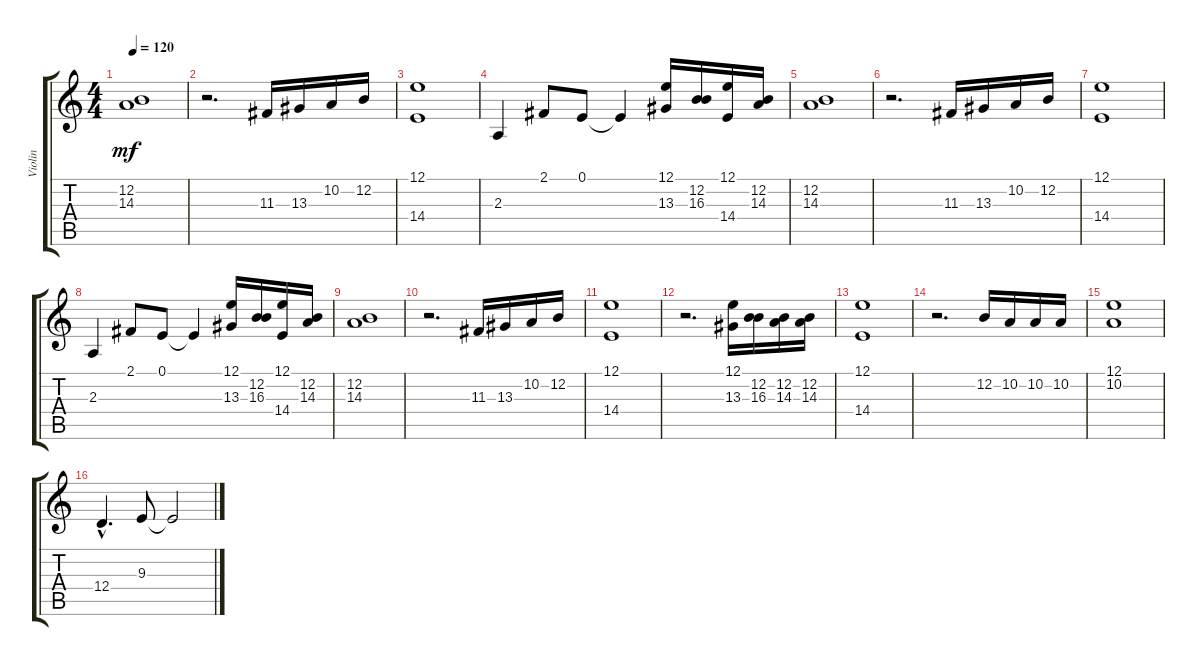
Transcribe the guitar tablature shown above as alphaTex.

\track ("Violin" "Violin") {instrument violin}
\staff {score tabs}
\tuning (E4 B3 G3 D3 A2 E2) {hide}
\ts (4 4)
\tempo 120
\clef g2
\ks c
(12.2 14.3).1{dy mf} |
r.2{d} 11.3.16 13.3.16 10.2.16 12.2.16 |
(12.1 14.4).1 |
2.3.4 2.1.8 0.1.8 0.1{t}.4 (12.1 13.3).16 (12.2 16.3).16 (12.1 14.4).16 (12.2 14.3).16 |
(12.2 14.3).1 |
r.2{d} 11.3.16 13.3.16 10.2.16 12.2.16 |
(12.1 14.4).1 |
2.3.4 2.1.8 0.1.8 0.1{t}.4 (12.1 13.3).16 (12.2 16.3).16 (12.1 14.4).16 (12.2 14.3).16 |
(12.2 14.3).1 |
r.2{d} 11.3.16 13.3.16 10.2.16 12.2.16 |
(12.1 14.4).1 |
r.2{d} (12.1 13.3).16 (12.2 16.3).16 (12.2 14.3).16 (12.2 14.3).16 |
(12.1 14.4).1 |
r.2{d} 12.2.16 10.2.16 10.2.16 10.2.16 |
(12.1 10.2).1 |
12.4{hac}.4{d} 9.3.8 9.3{t}.2
